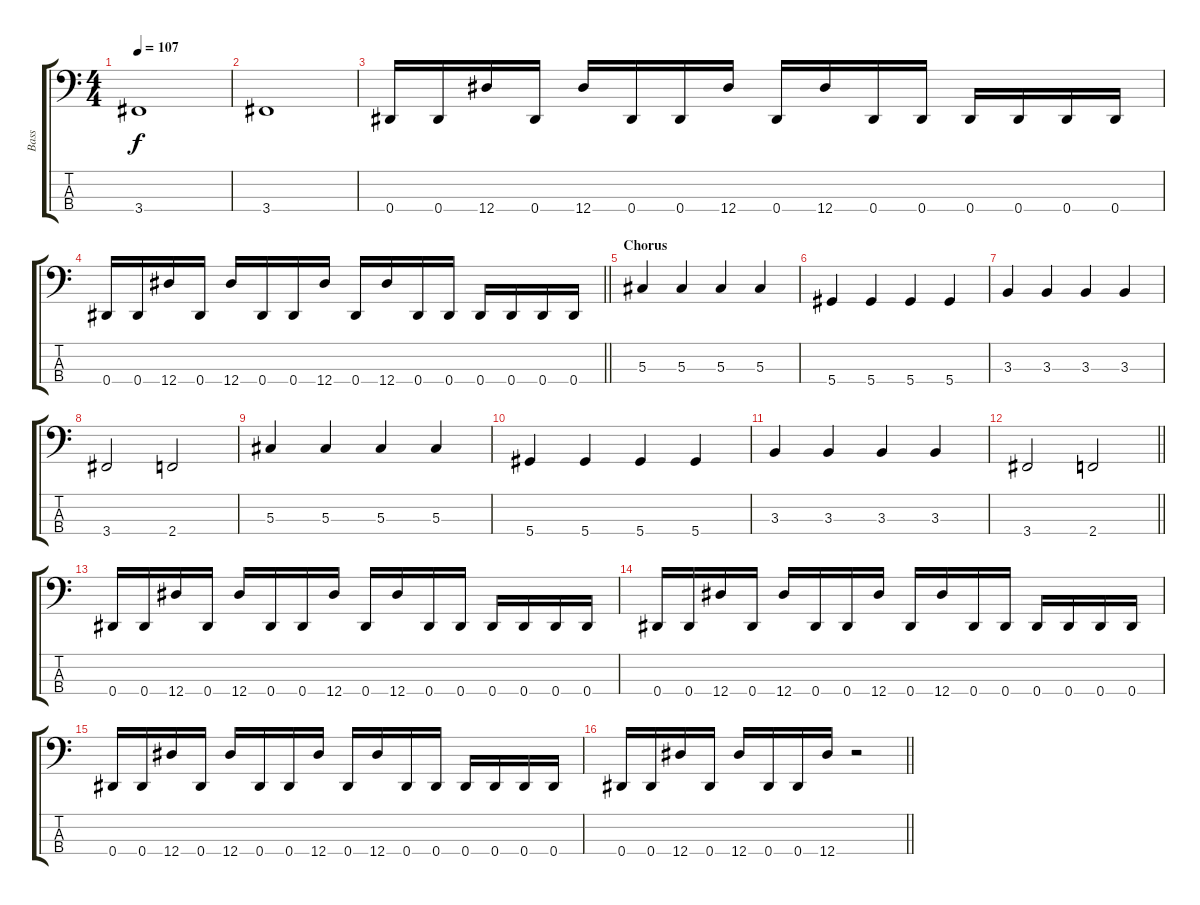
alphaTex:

\track ("Bass" "Bass") {instrument electricbassfinger}
\staff {score tabs}
\tuning (Gb2 Db2 Ab1 Eb1) {hide}
\ts (4 4)
\tempo 107
\clef f4
\ks c
3.4.1{dy f} |
3.4.1 |
0.4.16 0.4.16 12.4.16 0.4.16 12.4.16 0.4.16 0.4.16 12.4.16 0.4.16 12.4.16 0.4.16 0.4.16 0.4.16 0.4.16 0.4.16 0.4.16 |
\barLineRight lightlight
0.4.16 0.4.16 12.4.16 0.4.16 12.4.16 0.4.16 0.4.16 12.4.16 0.4.16 12.4.16 0.4.16 0.4.16 0.4.16 0.4.16 0.4.16 0.4.16 |
\section ("" "Chorus")
5.3.4 5.3.4 5.3.4 5.3.4 |
5.4.4 5.4.4 5.4.4 5.4.4 |
3.3.4 3.3.4 3.3.4 3.3.4 |
3.4.2 2.4.2 |
5.3.4 5.3.4 5.3.4 5.3.4 |
5.4.4 5.4.4 5.4.4 5.4.4 |
3.3.4 3.3.4 3.3.4 3.3.4 |
\barLineRight lightlight
3.4.2 2.4.2 |
0.4.16 0.4.16 12.4.16 0.4.16 12.4.16 0.4.16 0.4.16 12.4.16 0.4.16 12.4.16 0.4.16 0.4.16 0.4.16 0.4.16 0.4.16 0.4.16 |
0.4.16 0.4.16 12.4.16 0.4.16 12.4.16 0.4.16 0.4.16 12.4.16 0.4.16 12.4.16 0.4.16 0.4.16 0.4.16 0.4.16 0.4.16 0.4.16 |
0.4.16 0.4.16 12.4.16 0.4.16 12.4.16 0.4.16 0.4.16 12.4.16 0.4.16 12.4.16 0.4.16 0.4.16 0.4.16 0.4.16 0.4.16 0.4.16 |
\barLineRight lightlight
0.4.16 0.4.16 12.4.16 0.4.16 12.4.16 0.4.16 0.4.16 12.4.16 r.2
